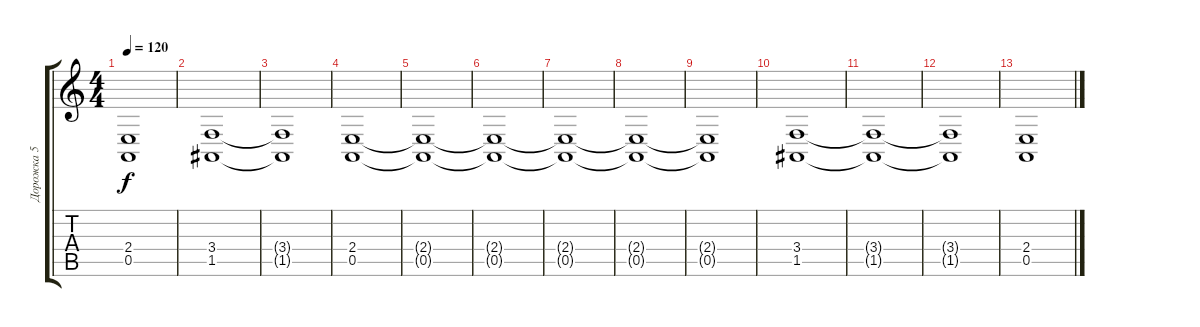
\track ("Дорожка 5" "Дорожка 5") {instrument stringensemble2}
\staff {score tabs}
\tuning (E4 B3 G3 D3 A2 E2) {hide}
\ts (4 4)
\tempo 120
\clef g2
\ks c
(2.4{t} 0.5{t}).1{dy f} |
(3.4 1.5).1 |
(3.4{t} 1.5{t}).1 |
(2.4 0.5).1 |
(2.4{t} 0.5{t}).1 |
(2.4{t} 0.5{t}).1 |
(2.4{t} 0.5{t}).1 |
(2.4{t} 0.5{t}).1 |
(2.4{t} 0.5{t}).1 |
(3.4 1.5).1 |
(3.4{t} 1.5{t}).1 |
(3.4{t} 1.5{t}).1 |
(2.4 0.5).1
